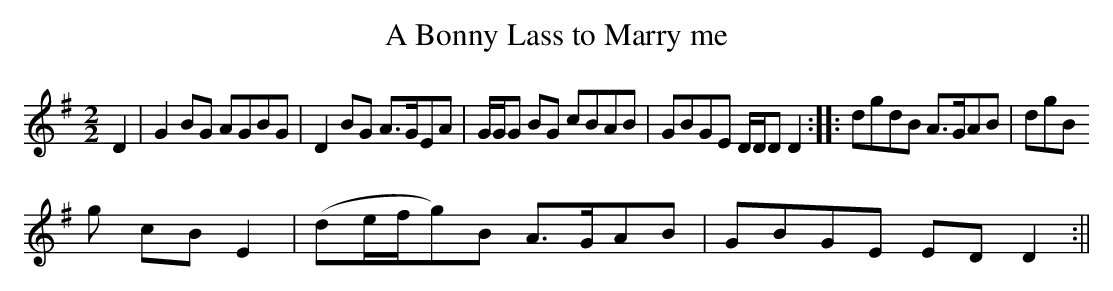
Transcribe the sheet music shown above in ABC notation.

X:1
T:A Bonny Lass to Marry me
M:2/2
L:1/8
K:G major
D2|G2BG AGBG|D2BG A>GEA|G/2G/2G BG cBAB|GBGE D/2D/2DD2:||:dgdB A>GAB|dgB
g cBE2|(de/2f/2g)B A>GAB|GBGE ED D2:||
